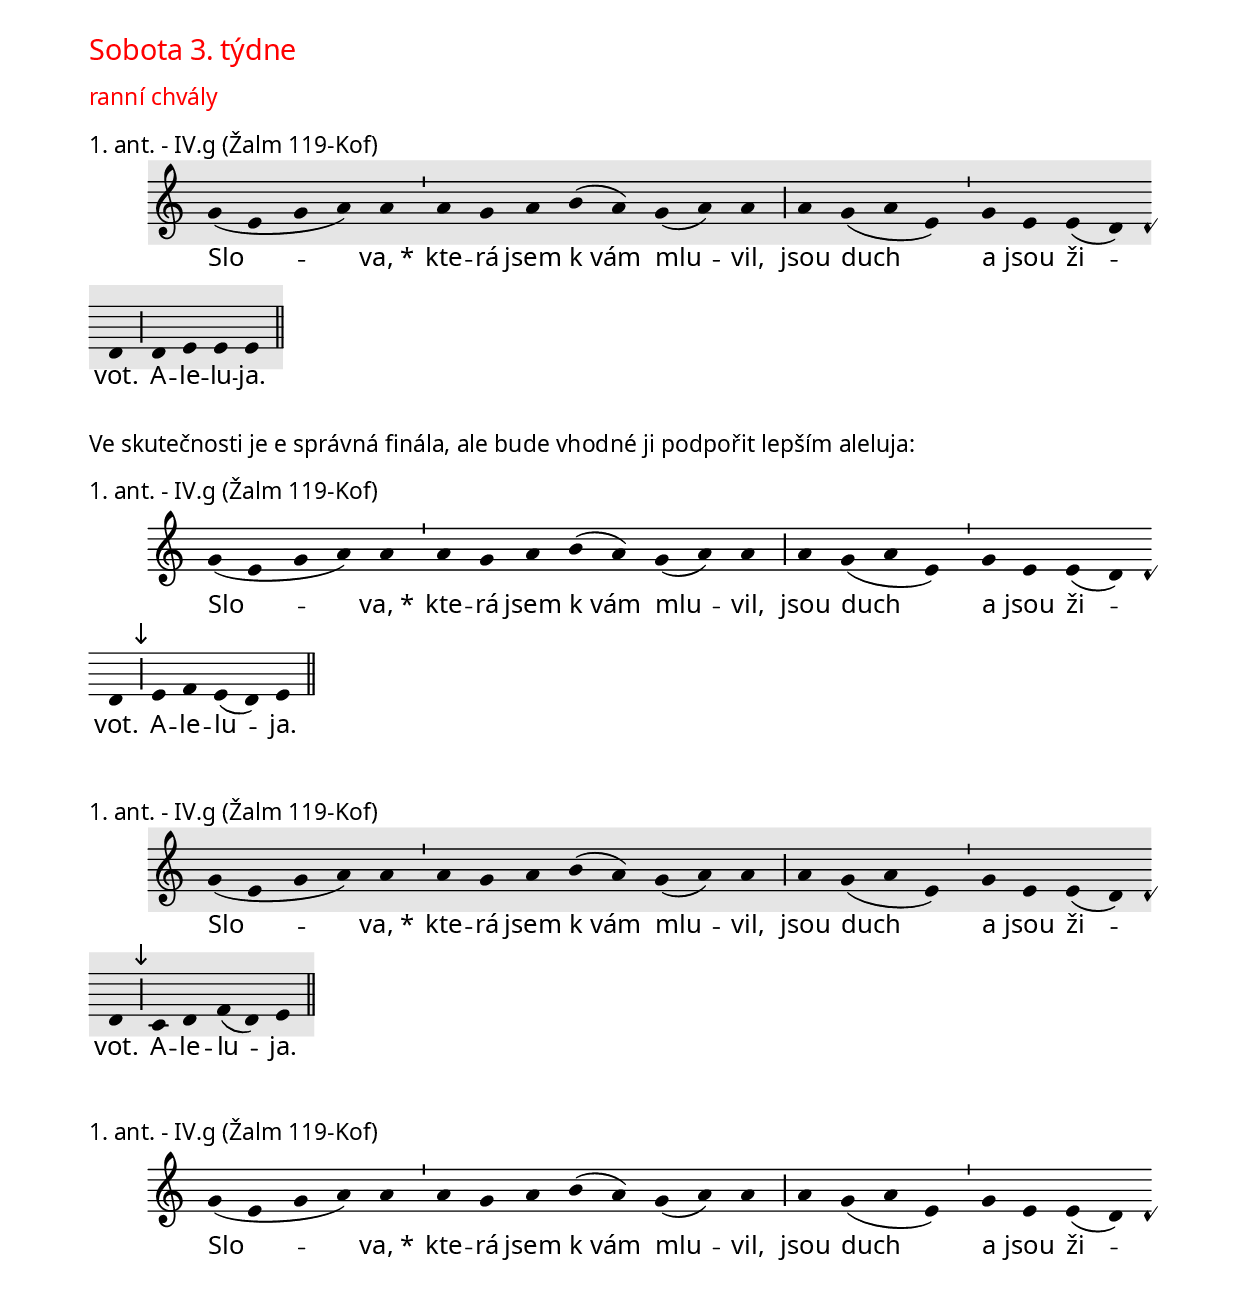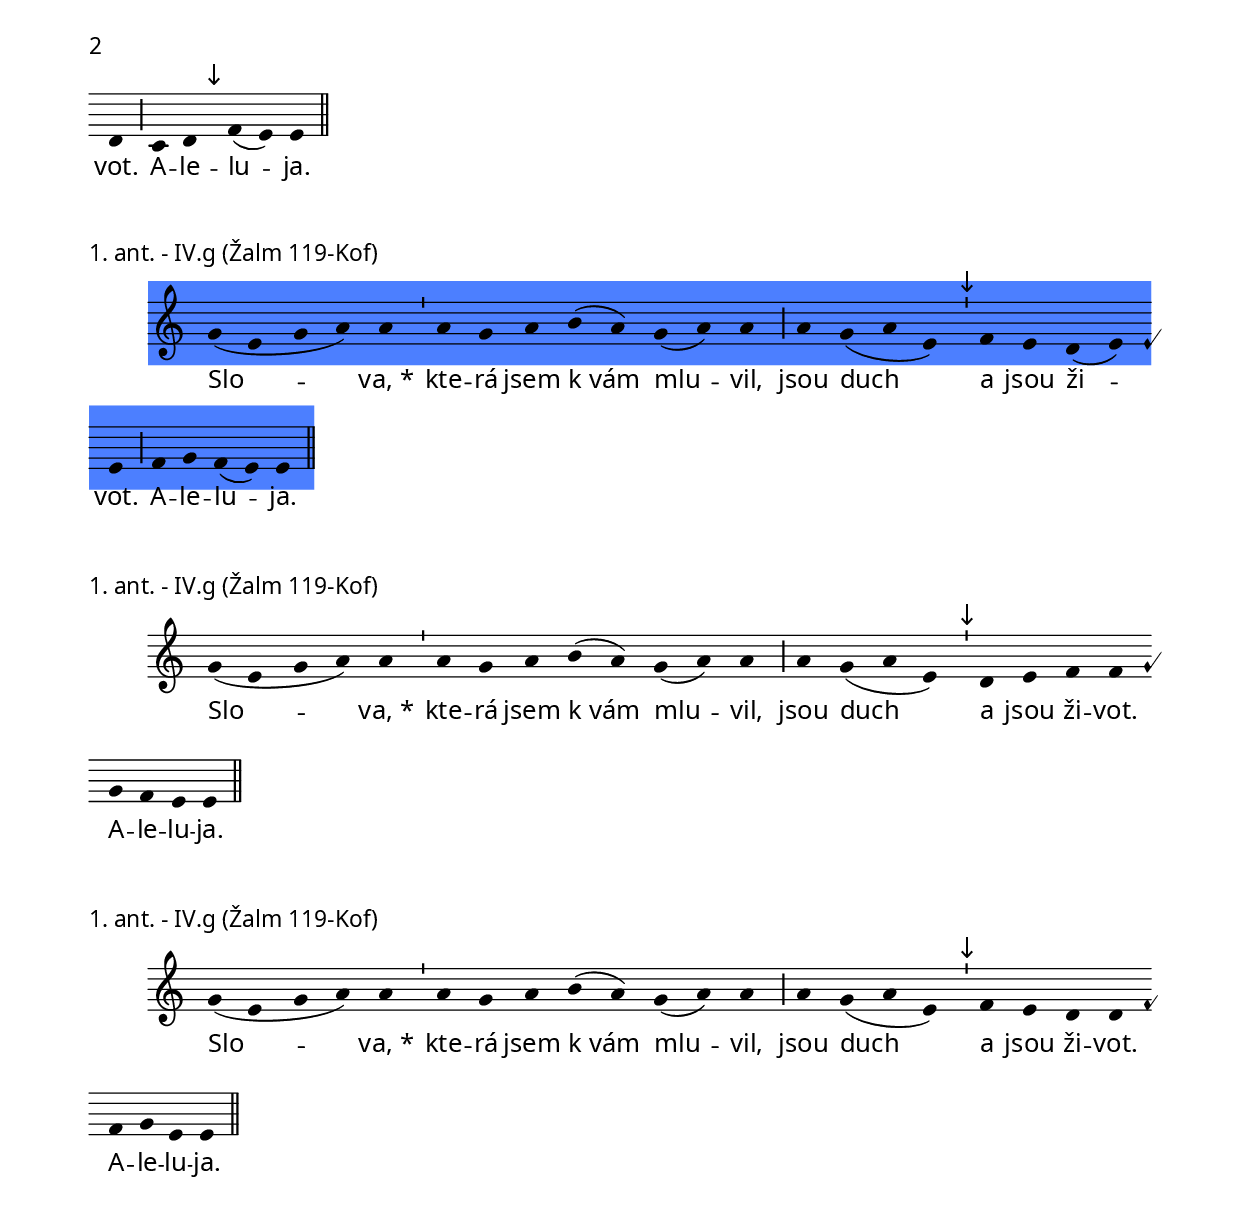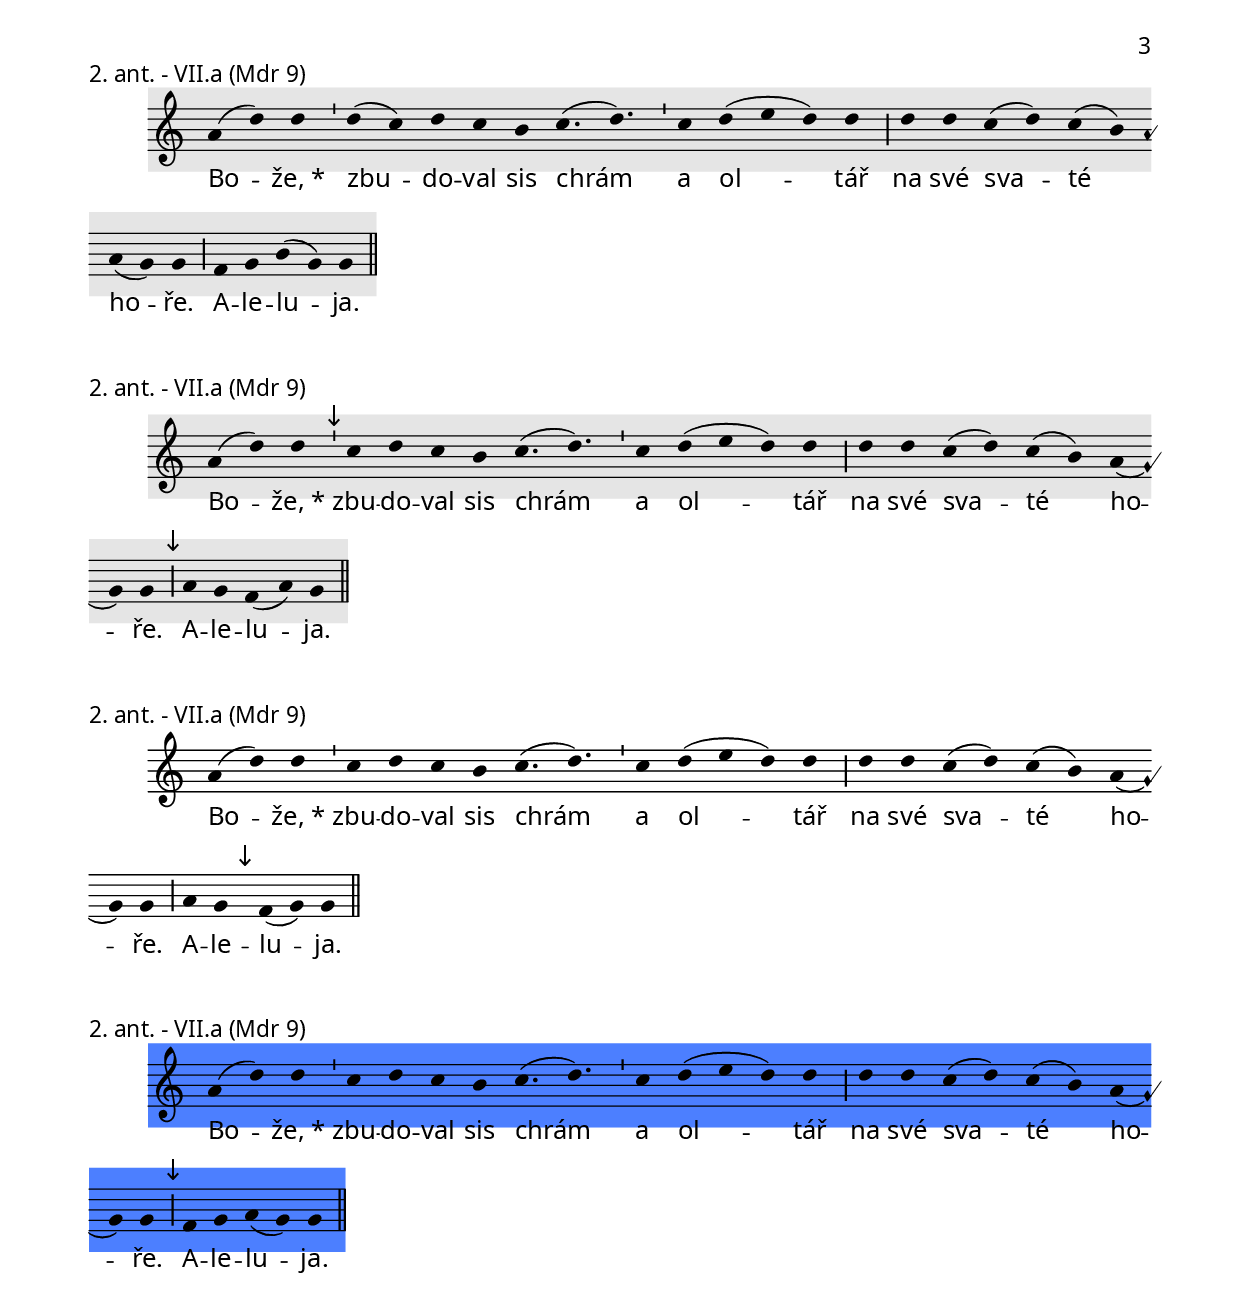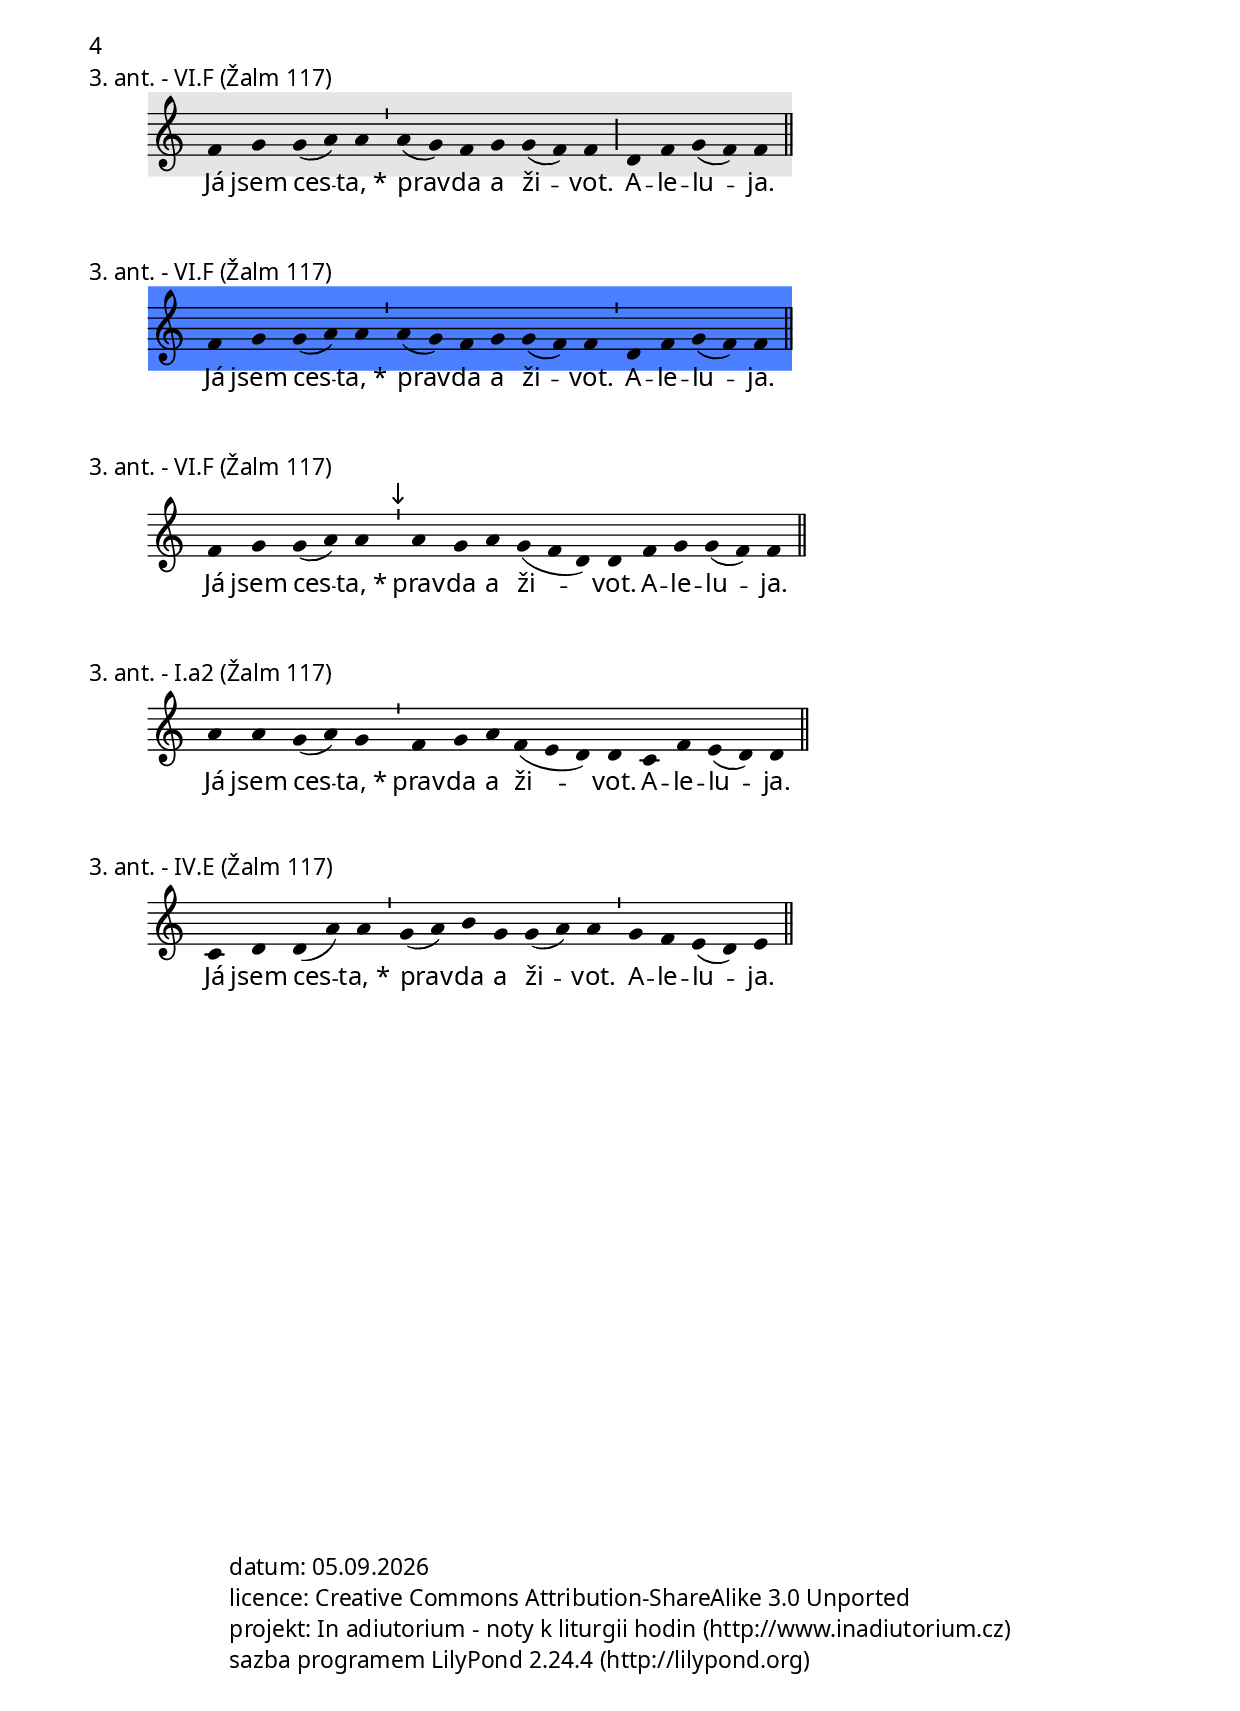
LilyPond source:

\include "../spolecne.ly"

\markup {\nadpisDen {Sobota 3. týdne}}

\markup {\nadpisHodinka {"ranní chvály"}}

\score {
  \relative c'' {
    \zvyraznovacSedy
    \choralniRezim
    g4( e g a) a \barMin a g a b( a) g( a) a \barMaior
    a g( a e) \barMin g e e( d) d \barMaior
    d e e e \barFinalis
  }
  \addlyrics {
    Slo -- va,_* kte -- rá jsem k_vám mlu -- vil,
    jsou duch a jsou ži -- vot.
    A -- le -- lu -- ja.
  }
  \header {
    quid = "1. ant."
    modus = "IV"
    differentia = "g"
    psalmus = "Žalm 119-Kof"
    id = "rch-a1"
    placet = "? tady si nejsem jist pravou finálou"
    piece = \markup {\sestavTitulek}
  }
}

\markup\justify{
  Ve skutečnosti je e správná finála, ale bude vhodné ji podpořit
  lepším aleluja:
}

\score {
  \relative c'' {
    \choralniRezim
    g4( e g a) a \barMin
    a g a b( a) g( a) a \barMaior
    a g( a e) \barMin
    g e e( d) d \barMaior
    \mark\sipka e f e( d) e \barFinalis
  }
  \addlyrics {
    Slo -- va,_*
    kte -- rá jsem k_vám mlu -- vil,
    jsou duch
    a jsou ži -- vot.
    A -- le -- lu -- ja.
  }
  \header {
    quid = "1. ant."
    modus = "IV"
    differentia = "g"
    psalmus = "Žalm 119-Kof"
    id = "rch-a1"
    piece = \markup {\sestavTitulek}
  }
}

\score {
  \relative c'' {
    \zvyraznovacSedy
    \choralniRezim
    g4( e g a) a \barMin
    a g a b( a) g( a) a \barMaior
    a g( a e) \barMin
    g e e( d) d \barMaior
    \mark\sipka c d f( d) e \barFinalis
  }
  \addlyrics {
    Slo -- va,_*
    kte -- rá jsem k_vám mlu -- vil,
    jsou duch
    a jsou ži -- vot.
    A -- le -- lu -- ja.
  }
  \header {
    quid = "1. ant."
    modus = "IV"
    differentia = "g"
    psalmus = "Žalm 119-Kof"
    id = "rch-a1"
    piece = \markup {\sestavTitulek}
  }
}

\score {
  \relative c'' {
    \choralniRezim
    g4( e g a) a \barMin
    a g a b( a) g( a) a \barMaior
    a g( a e) \barMin
    g e e( d) d \barMaior
    c d \mark\sipka f( e) e \barFinalis
  }
  \addlyrics {
    Slo -- va,_*
    kte -- rá jsem k_vám mlu -- vil,
    jsou duch
    a jsou ži -- vot.
    A -- le -- lu -- ja.
  }
  \header {
    quid = "1. ant."
    modus = "IV"
    differentia = "g"
    psalmus = "Žalm 119-Kof"
    id = "rch-a1"
    piece = \markup {\sestavTitulek}
  }
}

\score {
  \relative c'' {
    \zvyraznovacModry
    \choralniRezim
    g4( e g a) a \barMin
    a g a b( a) g( a) a \barMaior
    a g( a e) \barMin
    \mark\sipka f e d( e) e \barMaior
    f g f( e) e \barFinalis
  }
  \addlyrics {
    Slo -- va,_*
    kte -- rá jsem k_vám mlu -- vil,
    jsou duch
    a jsou ži -- vot.
    A -- le -- lu -- ja.
  }
  \header {
    quid = "1. ant."
    modus = "IV"
    differentia = "g"
    psalmus = "Žalm 119-Kof"
    id = "rch-a1"
    piece = \markup {\sestavTitulek}
  }
}

\score {
  \relative c'' {
    \choralniRezim
    g4( e g a) a \barMin
    a g a b( a) g( a) a \barMaior
    a g( a e) \barMin
    \mark\sipka d e f f
    g f e e \barFinalis
  }
  \addlyrics {
    Slo -- va,_*
    kte -- rá jsem k_vám mlu -- vil,
    jsou duch
    a jsou ži -- vot.
    A -- le -- lu -- ja.
  }
  \header {
    quid = "1. ant."
    modus = "IV"
    differentia = "g"
    psalmus = "Žalm 119-Kof"
    id = "rch-a1"
    piece = \markup {\sestavTitulek}
  }
}

\score {
  \relative c'' {
    \choralniRezim
    g4( e g a) a \barMin
    a g a b( a) g( a) a \barMaior
    a g( a e) \barMin
    \mark\sipka f e d d
    f g e e \barFinalis
  }
  \addlyrics {
    Slo -- va,_*
    kte -- rá jsem k_vám mlu -- vil,
    jsou duch
    a jsou ži -- vot.
    A -- le -- lu -- ja.
  }
  \header {
    quid = "1. ant."
    modus = "IV"
    differentia = "g"
    psalmus = "Žalm 119-Kof"
    id = "rch-a1"
    piece = \markup {\sestavTitulek}
  }
}

\pageBreak

\score {
  \relative c'' {
    \zvyraznovacSedy
    \choralniRezim
    a4( d) d \barMin
    d( c) d c b c4.( d) \barMin c4 d( e d) d \barMaior
    d d c( d) c( b) a( g) g \barMaior
    f g b( g) g \barFinalis
  }
  \addlyrics {
    Bo -- že,_*
    zbu -- do -- val sis chrám a ol -- tář
    na své sva -- té ho -- ře.
    A -- le -- lu -- ja.
  }
  \header {
    quid = "2. ant."
    modus = "VII"
    differentia = "a"
    psalmus = "Mdr 9"
    id = "rch-a2"
    piece = \markup {\sestavTitulek}
  }
}

\score {
  \relative c'' {
    \zvyraznovacSedy
    \choralniRezim
    a4( d) d \barMin
    \mark\sipka c d c b c4.( d) \barMin c4 d( e d) d \barMaior
    d d c( d) c( b) a( g) g \barMaior
    \mark\sipka a g f( a) g \barFinalis
  }
  \addlyrics {
    Bo -- že,_*
    zbu -- do -- val sis chrám a ol -- tář
    na své sva -- té ho -- ře.
    A -- le -- lu -- ja.
  }
  \header {
    quid = "2. ant."
    modus = "VII"
    differentia = "a"
    psalmus = "Mdr 9"
    id = "rch-a2"
    piece = \markup {\sestavTitulek}
  }
}

\score {
  \relative c'' {
    \choralniRezim
    a4( d) d \barMin
    c d c b c4.( d) \barMin c4 d( e d) d \barMaior
    d d c( d) c( b) a( g) g \barMaior
    a g \mark\sipka f( g) g \barFinalis
  }
  \addlyrics {
    Bo -- že,_*
    zbu -- do -- val sis chrám a ol -- tář
    na své sva -- té ho -- ře.
    A -- le -- lu -- ja.
  }
  \header {
    quid = "2. ant."
    modus = "VII"
    differentia = "a"
    psalmus = "Mdr 9"
    id = "rch-a2"
    piece = \markup {\sestavTitulek}
  }
}

\score {
  \relative c'' {
    \zvyraznovacModry
    \choralniRezim
    a4( d) d \barMin
    c d c b c4.( d) \barMin c4 d( e d) d \barMaior
    d d c( d) c( b) a( g) g \barMaior
    \mark\sipka f g a( g) g \barFinalis
  }
  \addlyrics {
    Bo -- že,_*
    zbu -- do -- val sis chrám a ol -- tář
    na své sva -- té ho -- ře.
    A -- le -- lu -- ja.
  }
  \header {
    quid = "2. ant."
    modus = "VII"
    differentia = "a"
    psalmus = "Mdr 9"
    id = "rch-a2"
    piece = \markup {\sestavTitulek}
  }
}

\pageBreak

\score {
  \relative c' {
    \zvyraznovacSedy
    \choralniRezim
    f4 g g( a) a \barMin a( g) f g g( f) f \barMaior
    d f g( f) f \barFinalis
  }
  \addlyrics {
    Já jsem ces -- ta,_* prav -- da a ži -- vot.
    A -- le -- lu -- ja.
  }
  \header {
    quid = "3. ant."
    modus = "VI"
    differentia = "F"
    psalmus = "Žalm 117"
    id = "rch-a3"
    placet = "~"
    piece = \markup {\sestavTitulek}
  }
}

\score {
  \relative c' {
    \zvyraznovacModry
    \choralniRezim
    f4 g g( a) a \barMin a( g) f g g( f) f \barMin
    d f g( f) f \barFinalis
  }
  \addlyrics {
    Já jsem ces -- ta,_* prav -- da a ži -- vot.
    A -- le -- lu -- ja.
  }
  \header {
    quid = "3. ant."
    modus = "VI"
    differentia = "F"
    psalmus = "Žalm 117"
    id = "rch-a3"
    placet = "~"
    piece = \markup {\sestavTitulek}
  }
}

\score {
  \relative c' {
    \choralniRezim
    f4 g g( a) a \barMin \mark\sipka a g a g( f d) d
    f g g( f) f \barFinalis
  }
  \addlyrics {
    Já jsem ces -- ta,_* prav -- da a ži -- vot.
    A -- le -- lu -- ja.
  }
  \header {
    quid = "3. ant."
    modus = "VI"
    differentia = "F"
    psalmus = "Žalm 117"
    id = "rch-a3"
    piece = \markup {\sestavTitulek}
  }
}

\score {
  \relative c'' {
    \choralniRezim
    a4 a g( a) g \barMin f g a f( e d) d
    c f e( d) d \barFinalis
  }
  \addlyrics {
    Já jsem ces -- ta,_* prav -- da a ži -- vot.
    A -- le -- lu -- ja.
  }
  \header {
    quid = "3. ant."
    modus = "I"
    differentia = "a2"
    psalmus = "Žalm 117"
    id = "rch-a3"
    piece = \markup {\sestavTitulek}
  }
}

\score {
  \relative c' {
    \choralniRezim
    c4 d d( a') a \barMin g( a) b g g( a) a \barMin
    g f e( d) e \barFinalis
  }
  \addlyrics {
    Já jsem ces -- ta,_* prav -- da a ži -- vot.
    A -- le -- lu -- ja.
  }
  \header {
    quid = "3. ant."
    modus = "IV"
    differentia = "E"
    psalmus = "Žalm 117"
    id = "rch-a3"
    piece = \markup {\sestavTitulek}
  }
}